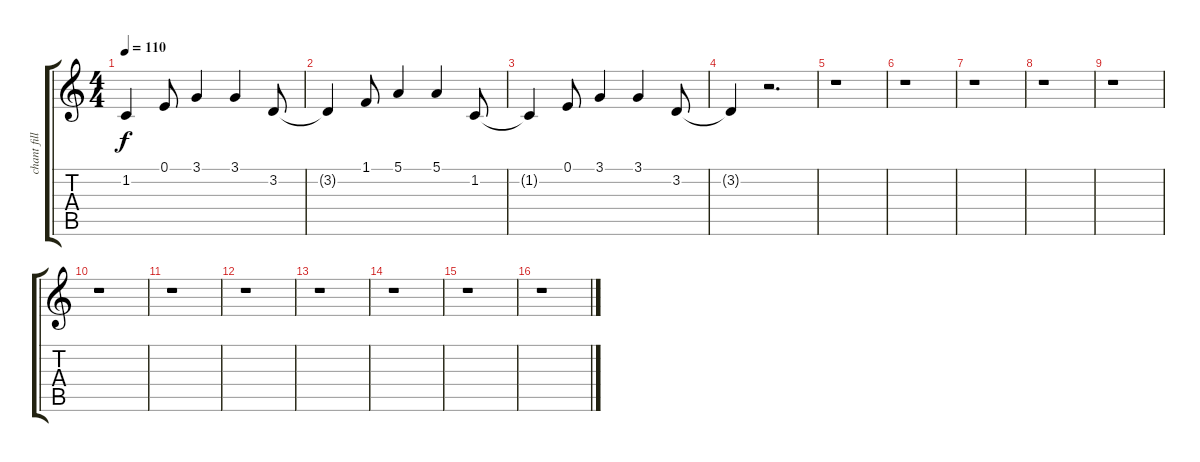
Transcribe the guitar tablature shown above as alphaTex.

\track ("chant fille" "chant fill") {instrument voiceoohs}
\staff {score tabs}
\tuning (E4 B3 G3 D3 A2 E2) {hide}
\ts (4 4)
\tempo 110
\clef g2
\ks c
1.2{t}.4{dy f} 0.1.8 3.1.4 3.1.4 3.2.8 |
3.2{t}.4 1.1.8 5.1.4 5.1.4 1.2.8 |
1.2{t}.4 0.1.8 3.1.4 3.1.4 3.2.8 |
3.2{t}.4 r.2{d} |
r.1 |
r.1 |
r.1 |
r.1 |
r.1 |
r.1 |
r.1 |
r.1 |
r.1 |
r.1 |
r.1 |
r.1
